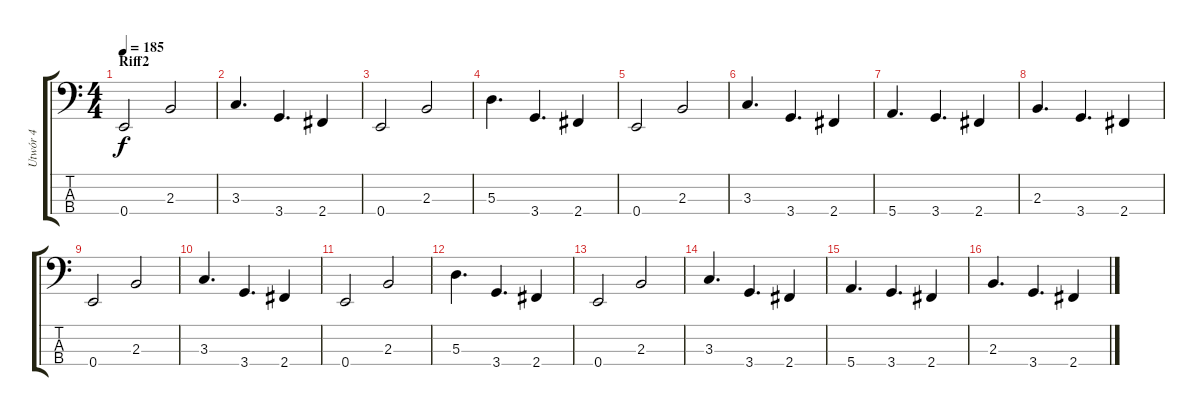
\track ("Utwór 4" "Utwór 4") {instrument electricbassfinger}
\staff {score tabs}
\tuning (G2 D2 A1 E1) {hide}
\ts (4 4)
\section ("" "Riff2")
\tempo 185
\clef f4
\ks c
0.4.2{dy f} 2.3.2 |
3.3.4{d} 3.4.4{d} 2.4.4 |
0.4.2 2.3.2 |
5.3.4{d} 3.4.4{d} 2.4.4 |
0.4.2 2.3.2 |
3.3.4{d} 3.4.4{d} 2.4.4 |
5.4.4{d} 3.4.4{d} 2.4.4 |
2.3.4{d} 3.4.4{d} 2.4.4 |
0.4.2 2.3.2 |
3.3.4{d} 3.4.4{d} 2.4.4 |
0.4.2 2.3.2 |
5.3.4{d} 3.4.4{d} 2.4.4 |
0.4.2 2.3.2 |
3.3.4{d} 3.4.4{d} 2.4.4 |
5.4.4{d} 3.4.4{d} 2.4.4 |
2.3.4{d} 3.4.4{d} 2.4.4
